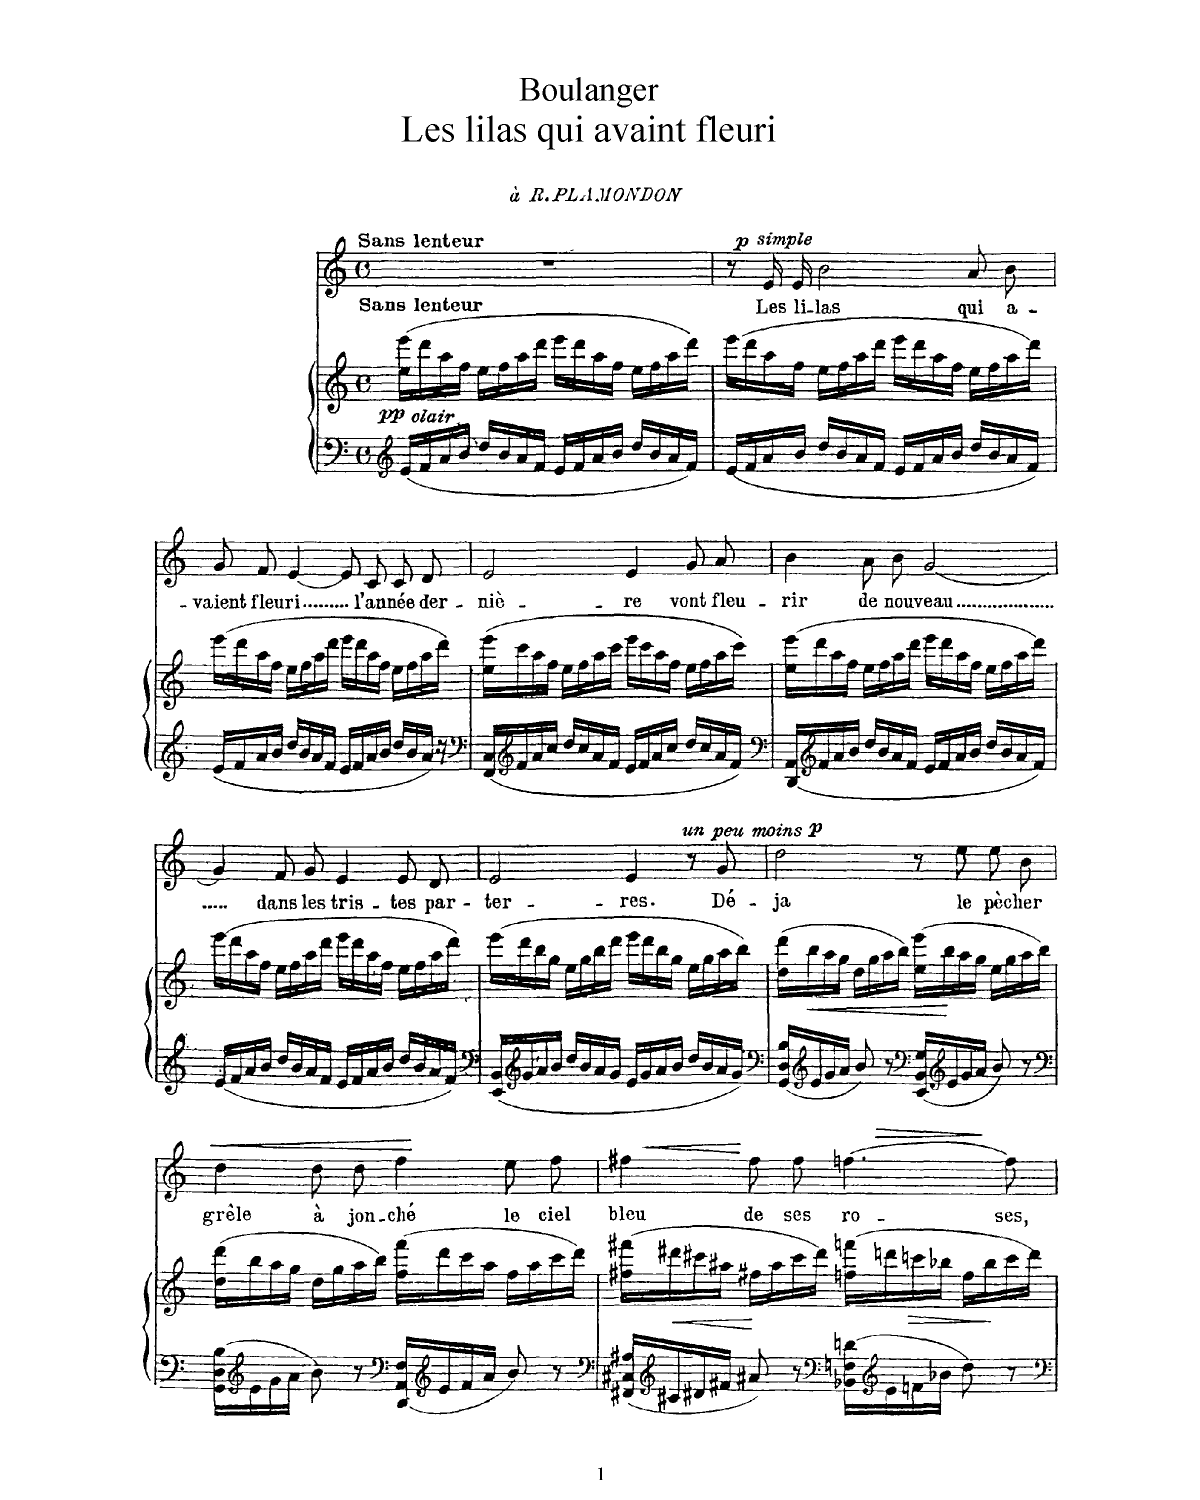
**kern	**kern	**dynam	**kern	**text	**dynam
*part2	*part2	*part2	*part1	*part1	*part1
*staff3	*staff2	*staff2/3	*staff1	*staff1	*staff1
*I"Piano	*	*	*I"Chant Voice	*	*
*I'Pno	*	*	*	*	*
*clefG2	*clefG2	*	*clefG2	*	*
*k[]	*k[]	*	*k[]	*	*
*M4/4	*M4/4	*	*M4/4	*	*
=1	=1	=1	=1	=1	=1
!	!	!	!LO:TX:a:B:t=Sans lenteur	!	!
!	!LO:TX:a:B:t=Sans lenteur	!	!	!	!
!	!	!LO:DY:b	!	!	!
!	!	!LO:DY:n=1:b	!	!	!
16e/LL	(16ee\ 16eee\LL	pp other-dynamics	1r	.	.
16f/	16ddd\	.	.	.	.
16a/	16aa\	.	.	.	.
16b/JJ	16ff\JJ	.	.	.	.
16dd/LL	16ee\LL	.	.	.	.
16b/	16ff\	.	.	.	.
16a/	16aa\	.	.	.	.
16f/JJ	16ddd\JJ	.	.	.	.
16e/LL	16eee\LL	.	.	.	.
16f/	16ddd\	.	.	.	.
16a/	16aa\	.	.	.	.
16b/JJ	16ff\JJ	.	.	.	.
16dd/LL	16ee\LL	.	.	.	.
16b/	16ff\	.	.	.	.
16a/	16aa\	.	.	.	.
16f/JJ	16ddd\JJ)	.	.	.	.
=2	=2	=2	=2	=2	=2
!	!	!	!	!	!LO:DY:a
!	!	!	!	!	!LO:DY:n=1:a
16e/LL	(16eee\LL	.	8r	.	p other-dynamics
16f/	16ddd\	.	.	.	.
16a/	16aa\	.	16e/LL	Les	.
16b/JJ	16ff\JJ	.	16e/JJ	li-	.
16dd/LL	16ee\LL	.	2b\	-las	.
16b/	16ff\	.	.	.	.
16a/	16aa\	.	.	.	.
16f/JJ	16ddd\JJ	.	.	.	.
16e/LL	16eee\LL	.	.	.	.
16f/	16ddd\	.	.	.	.
16a/	16aa\	.	.	.	.
16b/JJ	16ff\JJ	.	.	.	.
16dd/LL	16ee\LL	.	8a/L	qui	.
16b/	16ff\	.	.	.	.
16a/	16aa\	.	8b/J	a-	.
16f/JJ	16ddd\JJ)	.	.	.	.
=3	=3	=3	=3	=3	=3
16e/LL	(16eee\LL	.	8g/L	-- vaient	.
16f/	16ddd\	.	.	.	.
16a/	16aa\	.	8f/J	fleu-	.
16b/JJ	16ff\JJ	.	.	.	.
16dd/LL	16ee\LL	.	[4e/	-ri	.
16b/	16ff\	.	.	.	.
16a/	16aa\	.	.	.	.
16f/JJ	16ddd\JJ	.	.	.	.
16e/LL	16eee\LL	.	8e/L]	.	.
16f/	16ddd\	.	.	.	.
16a/	16aa\	.	8c/J	l'an-	.
16b/JJ	16ff\JJ	.	.	.	.
16dd/LL	16ee\LL	.	8c/L	-née	.
16b/	16ff\	.	.	.	.
16a/JJ	16aa\	.	8d/J	der-	.
16r	16ddd\JJ)	.	.	.	.
=4	=4	=4	=4	=4	=4
*clefF4	*	*	*	*	*
16FF/ 16C/LL	(16ee\ 16eee\LL	.	2e/	-niè-	.
*clefG2	*	*	*	*	*
16f/	16ccc\	.	.	.	.
16a/	16aa\	.	.	.	.
16cc/JJ	16ff\JJ	.	.	.	.
16dd/LL	16ee\LL	.	.	.	.
16cc/	16ff\	.	.	.	.
16a/	16aa\	.	.	.	.
16f/JJ	16ccc\JJ	.	.	.	.
16e/LL	16eee\LL	.	4e/	-re	.
16f/	16ccc\	.	.	.	.
16a/	16aa\	.	.	.	.
16cc/JJ	16ff\JJ	.	.	.	.
16dd/LL	16ee\LL	.	8g/L	vont	.
16cc/	16ff\	.	.	.	.
16a/	16aa\	.	8a/J	fleu-	.
16f/JJ	16ccc\JJ)	.	.	.	.
=5	=5	=5	=5	=5	=5
*clefF4	*	*	*	*	*
16DD/ 16AA/LL	(16ee\ 16eee\LL	.	4b\	-rir	.
*clefG2	*	*	*	*	*
16f/	16ddd\	.	.	.	.
16a/	16aa\	.	.	.	.
16b/JJ	16ff\JJ	.	.	.	.
16dd/LL	16ee\LL	.	8a\L	de	.
16b/	16ff\	.	.	.	.
16a/	16aa\	.	8b\J	nou-	.
16f/JJ	16ddd\JJ	.	.	.	.
16e/LL	16eee\LL	.	[2g/	-veau	.
16f/	16ddd\	.	.	.	.
16a/	16aa\	.	.	.	.
16b/JJ	16ff\JJ	.	.	.	.
16dd/LL	16ee\LL	.	.	.	.
16b/	16ff\	.	.	.	.
16a/	16aa\	.	.	.	.
16f/JJ	16ddd\JJ)	.	.	.	.
=6	=6	=6	=6	=6	=6
16e/LL	(16eee\LL	.	4g/]	.	.
16f/	16ddd\	.	.	.	.
16a/	16aa\	.	.	.	.
16b/JJ	16ff\JJ	.	.	.	.
16dd/LL	16ee\LL	.	8f/L	dans	.
16b/	16ff\	.	.	.	.
16a/	16aa\	.	8g/J	les	.
16f/JJ	16ddd\JJ	.	.	.	.
16e/LL	16eee\LL	.	4e/	tris-	.
16f/	16ddd\	.	.	.	.
16a/	16aa\	.	.	.	.
16b/JJ	16ff\JJ	.	.	.	.
16dd/LL	16ee\LL	.	8e/L	-tes	.
16b/	16ff\	.	.	.	.
16a/	16aa\	.	8d/J	par-	.
16f/JJ	16ddd\JJ)	.	.	.	.
=7	=7	=7	=7	=7	=7
*clefF4	*	*	*	*	*
16EE/ 16BB/LL	(16eee\LL	.	2e/	-ter-	.
*clefG2	*	*	*	*	*
16g/	16ddd\	.	.	.	.
16a/	16bb\	.	.	.	.
16b/JJ	16gg\JJ	.	.	.	.
16dd/LL	16ee\LL	.	.	.	.
16b/	16gg\	.	.	.	.
16a/	16bb\	.	.	.	.
16g/JJ	16ddd\JJ	.	.	.	.
16e/LL	16eee\LL	.	4e/	-res.	.
16g/	16ddd\	.	.	.	.
16a/	16bb\	.	.	.	.
16b/JJ	16gg\JJ	.	.	.	.
!	!	!	!	!	!LO:DY:a
!	!	!	!	!	!LO:DY:n=1:a
16dd/LL	16ee\LL	.	8r	.	other-dynamics p
16b/	16gg\	.	.	.	.
16a/	16aa\	.	8g/	Dé-	.
16g/JJ	16bb\JJ)	.	.	.	.
=8	=8	=8	=8	=8	=8
*clefF4	*	*	*	*	*
16GG/ 16D/ 16B/LL	(16dd\ 16ddd\LL	.	2dd\	-jà	.
*clefG2	*	*	*	*	*
!	!	!LO:HP:b	!	!	!
16e/	16bb\	<	.	.	.
16g/	16aa\	.	.	.	.
16a/JJ	16gg\JJ	.	.	.	.
8b/	16dd\LL	.	.	.	.
.	16gg\	.	.	.	.
8r	16aa\	.	.	.	.
.	16bb\JJ)	.	.	.	.
*clefF4	*	*	*	*	*
16EE/ 16BB/ 16G/LL	(16ee\ 16eee\LL	.	8r	.	.
*clefG2	*	*	*	*	*
16e/	16bb\	.	.	.	.
16g/	16aa\	.	8ee\	le	.
16a/JJ	16gg\JJ	.	.	.	.
8b/	16ee\LL	.	8ee\L	pê-	.
.	16gg\	.	.	.	.
8r	16aa\	.	8b\J	-cher	.
.	16bb\JJ)	.	.	.	.
=9	=9	=9	=9	=9	=9
*clefF4	*	*	*	*	*
!	!	!	!	!	!LO:HP:b
16GG\ 16D\ 16B\LL	(16dd\ 16ddd\LL	.	4dd\	grêle	<
*clefG2	*	*	*	*	*
16e\	16bb\	.	.	.	.
16g\	16aa\	.	.	.	.
16a\JJ	16gg\JJ	.	.	.	.
8b\	16dd\LL	.	8dd\L	a	.
.	16gg\	.	.	.	.
8r	16aa\	.	8dd\J	jon-	.
.	16bb\JJ)	.	.	.	.
*clefF4	*	*	*	*	*
16DD/ 16AA/ 16F/LL	(16ff\ 16fff\LL	.	4ff\	-ché	[
*clefG2	*	*	*	*	*
16e/	16ddd\	.	.	.	.
16f/	16ccc\	.	.	.	.
16a/JJ	16aa\JJ	.	.	.	.
8b/	16ff\LL	.	8ee\L	le	.
.	16aa\	.	.	.	.
8r	16ccc\	.	8ff\J	ciel	.
.	16ddd\JJ)	.	.	.	.
=10	=10	=10	=10	=10	=10
*clefF4	*	*	*	*	*
!	!	!	!	!	!LO:HP:b
16FF#X/ 16C#X/ 16G#X/LL	(16ff#X\ 16fff#X\LL	.	4ff#X\	bleu	<
*clefG2	*	*	*	*	*
!	!	!LO:HP:b	!	!	!
16c#X/	16ddd#X\	<	.	.	.
16d#X/	16ccc#X\	.	.	.	.
16f#X/JJ	16aa#X\JJ	.	.	.	.
8a#X/	16ff#X\LL	.	8ff#\L	de	[
.	16aa#\	[	.	.	.
8r	16ccc#\	.	8ff#\J	ses	.
.	16ddd#\JJ)	.	.	.	.
*clefF4	*	*	*	*	*
!	!	!	!	!	!LO:HP:b
16BB-X\ 16Fn\ 16dn\LL	(16ffn\ 16fffn\LL	.	(4.ffn\	ro-	>
*clefG2	*	*	*	*	*
16e\	16dddn\	.	.	.	.
16fn\	16cccn\	.	.	.	.
16cc-X\JJ	16bb-X\JJ	.	.	.	.
8dd\	16ff\LL	.	.	.	.
.	16bb-\	.	.	.	.
8r	16ccc\	[	8ff\)	-ses,	]
.	16ddd\JJ)	.	.	.	.
=	=	=	=	=	=
*-	*-	*-	*-	*-	*-
